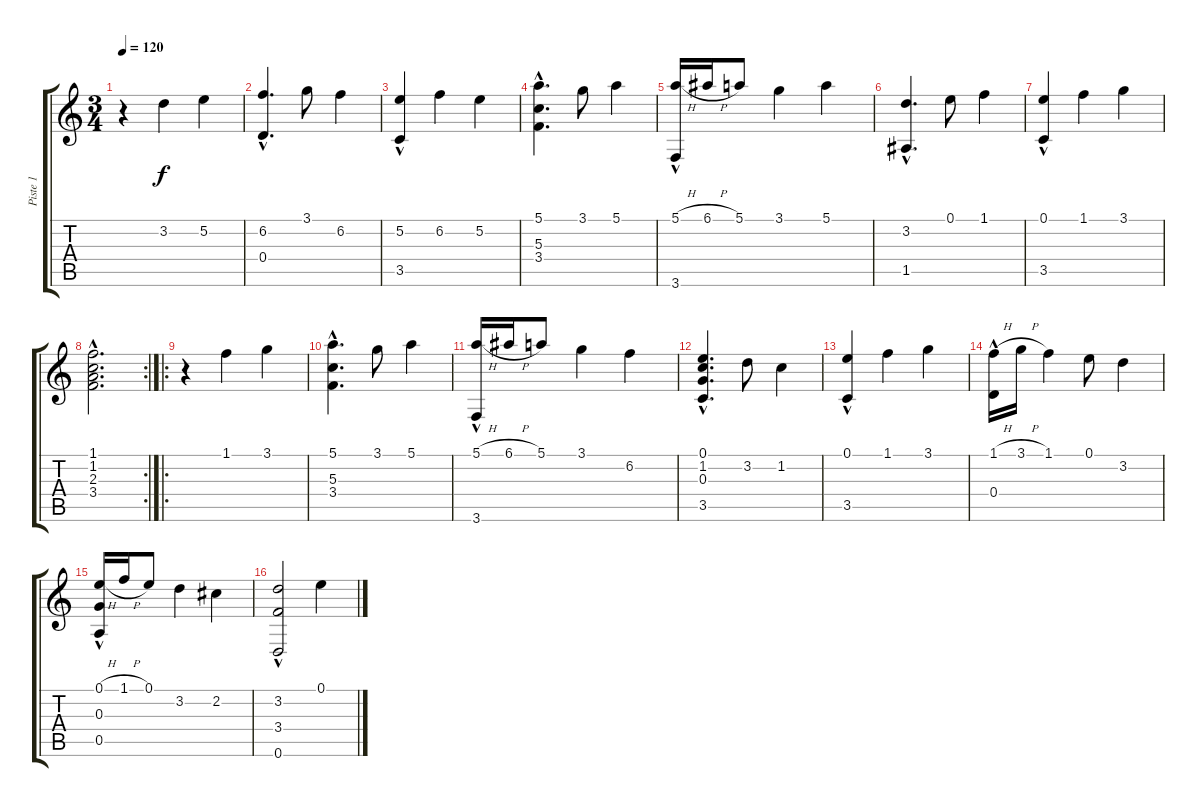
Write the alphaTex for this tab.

\track ("Piste 1" "Piste 1") {instrument acousticguitarnylon}
\staff {score tabs}
\tuning (E4 B3 G3 D3 A2 D2) {hide}
\ts (3 4)
\tempo 120
\clef g2
\ks c
r.4{dy f instrument acousticguitarnylon} 3.2.4 5.2.4 |
(6.2{hac} 0.4).4{d} 3.1.8 6.2.4 |
(5.2{hac} 3.5{hac}).4 6.2.4 5.2.4 |
(5.1{hac} 5.3{hac} 3.4{hac}).4{d} 3.1.8 5.1.4 |
(5.1{h} 3.6{hac}).16 6.1{h}.16 5.1.8 3.1.4 5.1.4 |
(3.2{hac} 1.5{hac}).4{d} 0.1.8 1.1.4 |
(0.1 3.5{hac}).4 1.1.4 3.1.4 |
\rc 2
(1.1{hac} 1.2{hac} 2.3{hac} 3.4{hac}).2{d} |
\ro
r.4 1.1.4 3.1.4 |
(5.1{hac} 5.3{hac} 3.4{hac}).4{d} 3.1.8 5.1.4 |
(5.1{h} 3.6{hac}).16 6.1{h}.16 5.1.8 3.1.4 6.2.4 |
(0.1{hac} 1.2{hac} 0.3 3.5).4{d} 3.2.8 1.2.4 |
(0.1 3.5{hac}).4 1.1.4 3.1.4 |
(1.1{h} 0.4{hac}).16 3.1{h}.16 1.1.4 0.1.8 3.2.4 |
(0.1{h} 0.3{hac} 0.5{hac}).16 1.1{h}.16 0.1.8 3.2.4 2.2.4 |
(3.2 3.4 0.6{hac}).2 0.1.4
